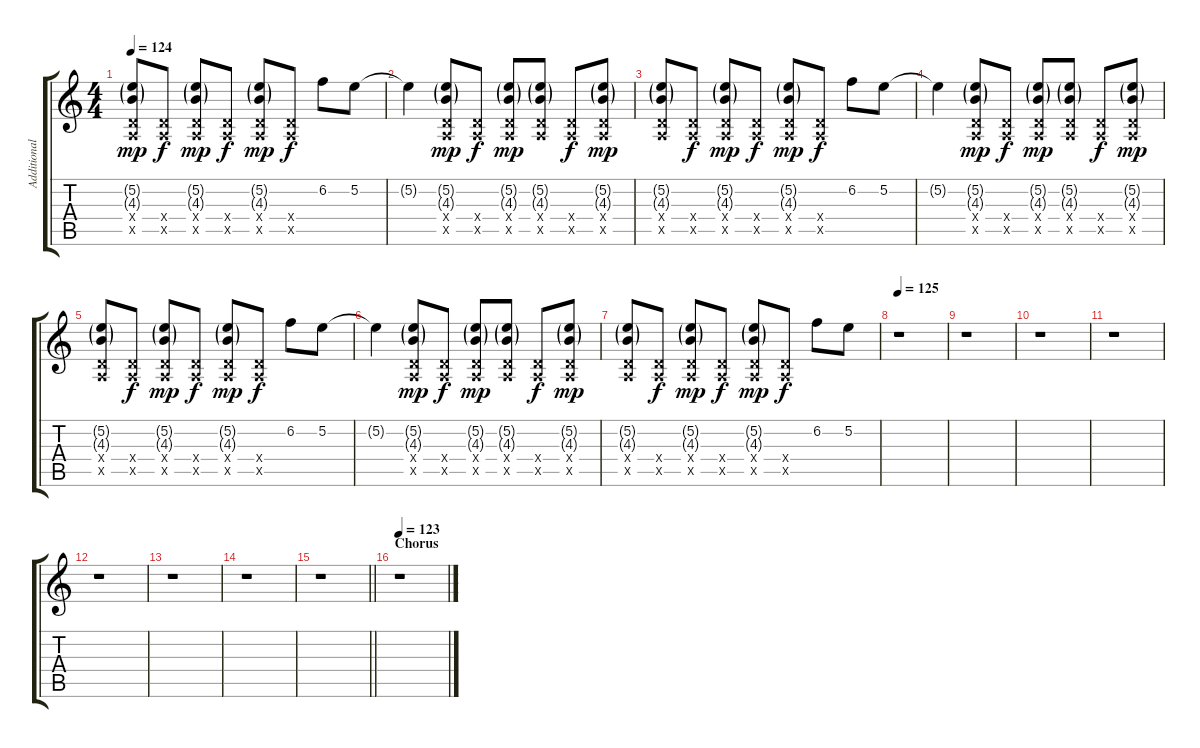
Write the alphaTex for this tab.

\track ("Additional Guitar" "Additional") {instrument overdrivenguitar}
\staff {score tabs}
\tuning (E4 B3 G3 D3 A2 E2) {hide}
\ts (4 4)
\tempo 124
\clef g2
\ks c
(5.2{g} 4.3{g} 0.4{x} 0.5{x}).8{dy mp} (0.4{x} 0.5{x}).8{dy f} (5.2{g} 4.3{g} 0.4{x} 0.5{x}).8{dy mp} (0.4{x} 0.5{x}).8{dy f} (5.2{g} 4.3{g} 0.4{x} 0.5{x}).8{dy mp} (0.4{x} 0.5{x}).8{dy f} 6.2.8 5.2.8 |
5.2{t}.4 (5.2{g} 4.3{g} 0.4{x} 0.5{x}).8{dy mp} (0.4{x} 0.5{x}).8{dy f} (5.2{g} 4.3{g} 0.4{x} 0.5{x}).8{dy mp} (5.2{g} 4.3{g} 0.4{x} 0.5{x}).8 (0.4{x} 0.5{x}).8{dy f} (5.2{g} 4.3{g} 0.4{x} 0.5{x}).8{dy mp} |
(5.2{g} 4.3{g} 0.4{x} 0.5{x}).8 (0.4{x} 0.5{x}).8{dy f} (5.2{g} 4.3{g} 0.4{x} 0.5{x}).8{dy mp} (0.4{x} 0.5{x}).8{dy f} (5.2{g} 4.3{g} 0.4{x} 0.5{x}).8{dy mp} (0.4{x} 0.5{x}).8{dy f} 6.2.8 5.2.8 |
5.2{t}.4 (5.2{g} 4.3{g} 0.4{x} 0.5{x}).8{dy mp} (0.4{x} 0.5{x}).8{dy f} (5.2{g} 4.3{g} 0.4{x} 0.5{x}).8{dy mp} (5.2{g} 4.3{g} 0.4{x} 0.5{x}).8 (0.4{x} 0.5{x}).8{dy f} (5.2{g} 4.3{g} 0.4{x} 0.5{x}).8{dy mp} |
(5.2{g} 4.3{g} 0.4{x} 0.5{x}).8 (0.4{x} 0.5{x}).8{dy f} (5.2{g} 4.3{g} 0.4{x} 0.5{x}).8{dy mp} (0.4{x} 0.5{x}).8{dy f} (5.2{g} 4.3{g} 0.4{x} 0.5{x}).8{dy mp} (0.4{x} 0.5{x}).8{dy f} 6.2.8 5.2.8 |
5.2{t}.4 (5.2{g} 4.3{g} 0.4{x} 0.5{x}).8{dy mp} (0.4{x} 0.5{x}).8{dy f} (5.2{g} 4.3{g} 0.4{x} 0.5{x}).8{dy mp} (5.2{g} 4.3{g} 0.4{x} 0.5{x}).8 (0.4{x} 0.5{x}).8{dy f} (5.2{g} 4.3{g} 0.4{x} 0.5{x}).8{dy mp} |
(5.2{g} 4.3{g} 0.4{x} 0.5{x}).8 (0.4{x} 0.5{x}).8{dy f} (5.2{g} 4.3{g} 0.4{x} 0.5{x}).8{dy mp} (0.4{x} 0.5{x}).8{dy f} (5.2{g} 4.3{g} 0.4{x} 0.5{x}).8{dy mp} (0.4{x} 0.5{x}).8{dy f} 6.2.8 5.2.8 |
\tempo 125
r.1 |
r.1 |
r.1 |
r.1 |
r.1 |
r.1 |
r.1 |
\barLineRight lightlight
r.1 |
\section ("" "Chorus")
\tempo 123
r.1
